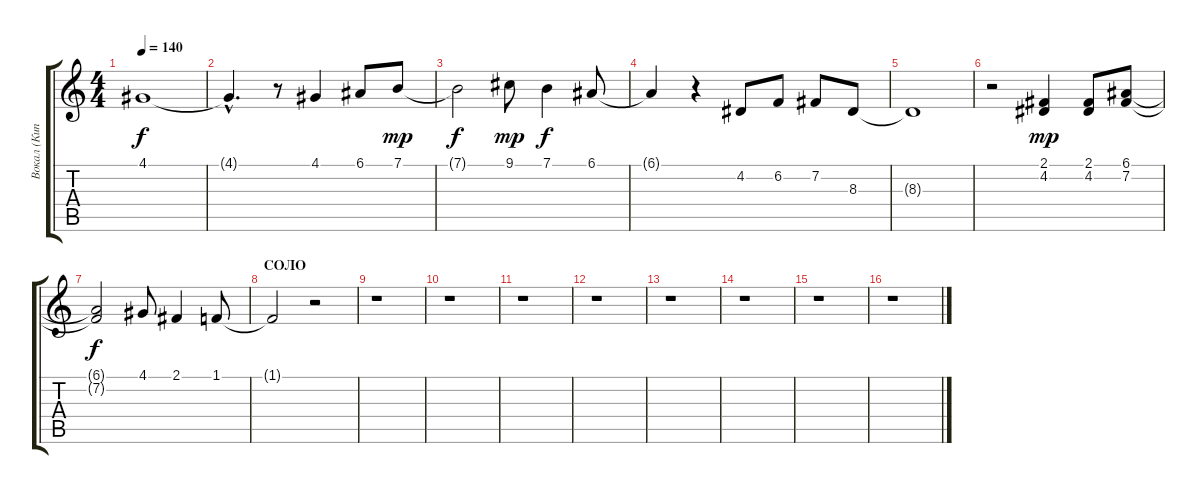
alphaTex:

\track ("Вокал (Кипелов)" "Вокал (Кип") {instrument lead6voice}
\staff {score tabs}
\tuning (E4 B3 G3 D3 A2 E2) {hide}
\ts (4 4)
\tempo 140
\clef g2
\ks c
4.1{t}.1{dy f} |
4.1{hac t}.4{d} r.8 4.1.4 6.1.8 7.1.8{dy mp} |
7.1{t}.2{dy f} 9.1.8{dy mp} 7.1.4{dy f} 6.1.8 |
6.1{t}.4 r.4 4.2.8 6.2.8 7.2.8 8.3.8 |
8.3{t}.1 |
r.2 (2.1 4.2).4{dy mp} (2.1 4.2).8 (6.1 7.2).8 |
(6.1{t} 7.2{t}).2{dy f} 4.1.8 2.1.4 1.1.8 |
\section ("" "СОЛО")
1.1{t}.2 r.2 |
r.1 |
r.1 |
r.1 |
r.1 |
r.1 |
r.1 |
r.1 |
r.1
